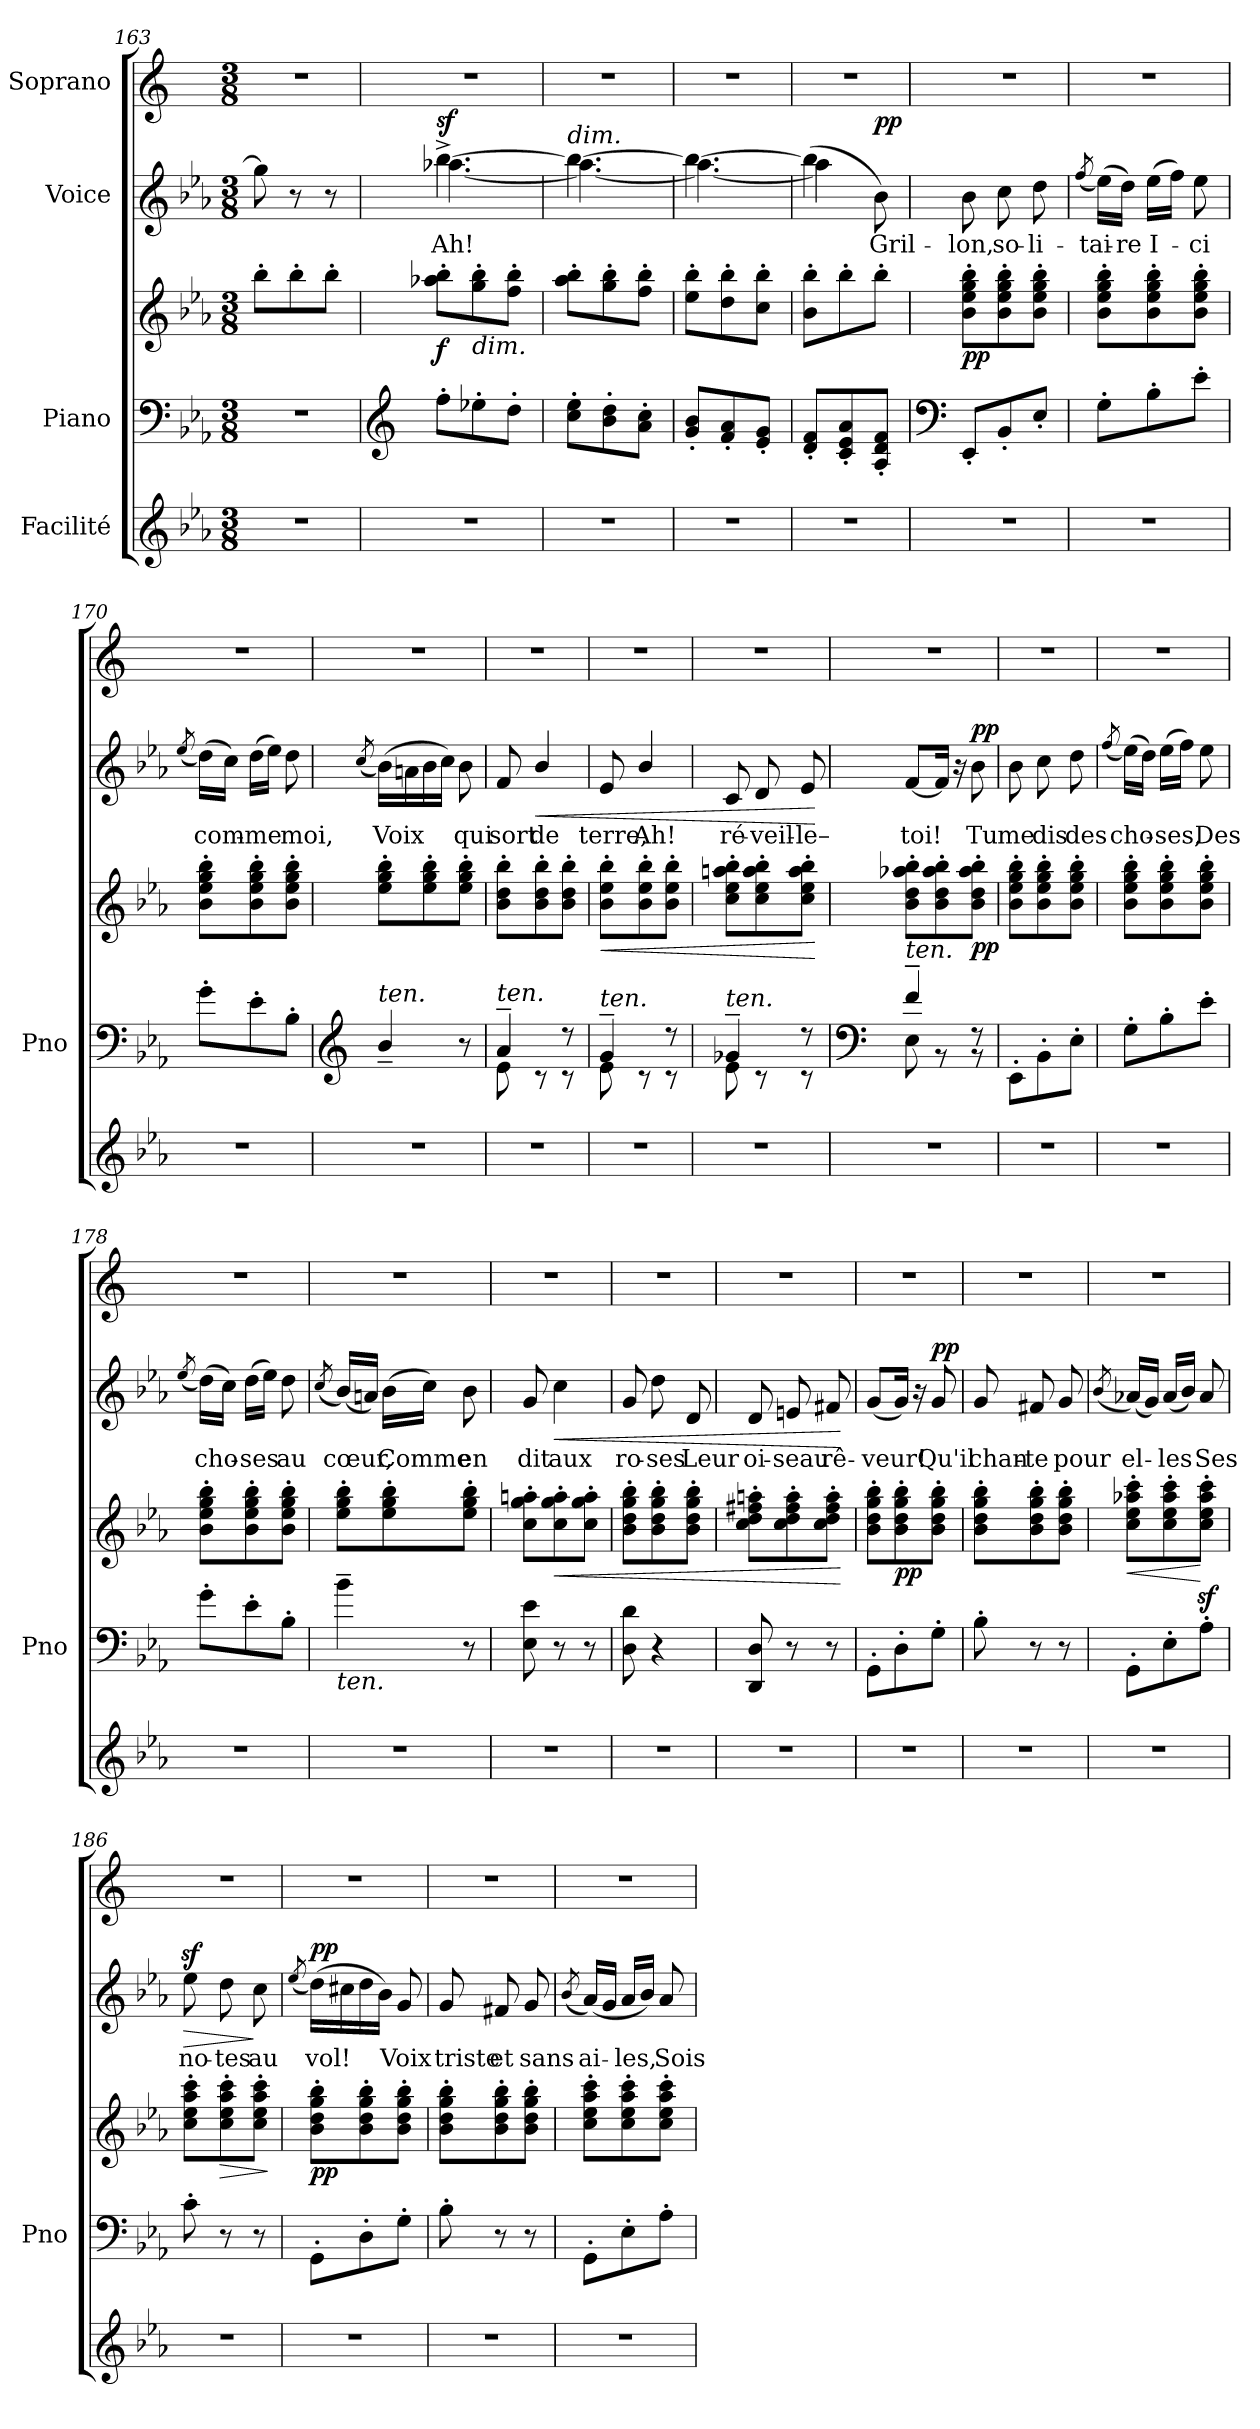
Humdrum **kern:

**kern	**kern	**kern	**dynam	**kern	**text	**dynam	**kern
*part4	*part3	*part3	*part3	*part2	*part2	*part2	*part1
*staff5	*staff4	*staff3	*staff3/4	*staff2	*staff2	*staff2	*staff1
*I"Facilité	*I"Piano	*	*	*I"Voice	*	*	*I"Soprano
*	*I'Pno	*	*	*	*	*	*
!!LO:PB:g=z
*clefG2	*clefF4	*clefG2	*	*clefG2	*	*	*clefG2
*k[b-e-a-]	*k[b-e-a-]	*k[b-e-a-]	*	*k[b-e-a-]	*	*	*k[]
*M3/8	*M3/8	*M3/8	*	*M3/8	*	*	*M3/8
=163	=163	=163	=163	=163	=163	=163	=163
4.r	4.r	8bb-'\L	.	8gg\]	.	.	4.r
.	.	8bb-'\	.	8r	.	.	.
.	.	8bb-'\J	.	8r	.	.	.
=164	=164	=164	=164	=164	=164	=164	=164
*	*clefG2	*	*	*	*	*	*
!	!	!	!LO:DY:b	!	!LO:LY:b	!LO:DY:a	!
*	*	*	*	*^	*	*	*
4.r	8ff'\L	8aa-X\' 8bb-\'L	f	[4.bb-^\	[4.aa-X\	Ah!	sf	4.r
!	!	!LO:TX:b:i:t=dim.	!	!	!	!	!	!
.	8ee-X'\	8gg\' 8bb-\'	.	.	.	.	.	.
.	8dd'\J	8ff\' 8bb-\'J	.	.	.	.	.	.
=165	=165	=165	=165	=165	=165	=165	=165	=165
!	!	!	!	!LO:TX:a:i:t=dim.	!	!	!	!
4.r	8cc\' 8ee-\'L	8aa-\' 8bb-\'L	.	4.bb-\_	4.aa-\_	.	.	4.r
.	8b-\' 8dd\'	8gg\' 8bb-\'	.	.	.	.	.	.
.	8a-\' 8cc\'J	8ff\' 8bb-\'J	.	.	.	.	.	.
=166	=166	=166	=166	=166	=166	=166	=166	=166
4.r	8g/' 8b-/'L	8ee-\' 8bb-\'L	.	4.bb-\_	4.aa-\_	.	.	4.r
.	8f/' 8a-/'	8dd\' 8bb-\'	.	.	.	.	.	.
.	8e-/' 8g/'J	8cc\' 8bb-\'J	.	.	.	.	.	.
=167	=167	=167	=167	=167	=167	=167	=167	=167
4.r	8d/' 8f/'L	8b-\' 8bb-\'L	.	(>4bb-\]	4aa-\]	.	.	4.r
.	8c/' 8e-/' 8a-/'	8bb-'\	.	.	.	.	.	.
!	!	!	!	!	!	!LO:LY:b	!LO:DY:a	!
.	8A-/' 8d/' 8f/'J	8bb-'\J	.	8b-\)	8ryy	Gril-	pp	.
*	*	*	*	*v	*v	*	*	*
=168	=168	=168	=168	=168	=168	=168	=168
*	*clefF4	*	*	*	*	*	*
*	*	*	*	*^	*	*	*
!	!	!	!LO:DY:b	!	!	!LO:LY:b	!	!
*	*	*	*	*v	*v	*	*	*
4.r	8EE-'/L	8b-\' 8ee-\' 8gg\' 8bb-\'L	pp	8b-\	-lon,	.	4.r
!	!	!	!	!	!LO:LY:b	!	!
.	8BB-'/	8b-\' 8ee-\' 8gg\' 8bb-\'	.	8cc\	so-	.	.
!	!	!	!	!	!LO:LY:b	!	!
.	8E-'/J	8b-\' 8ee-\' 8gg\' 8bb-\'J	.	8dd\	-li-	.	.
=169	=169	=169	=169	=169	=169	=169	=169
.	.	.	.	(<8qff/	.	.	.
!	!	!	!	!	!LO:LY:b	!	!
4.r	8G'\L	8b-\' 8ee-\' 8gg\' 8bb-\'L	.	(>16ee-\LL)	-tai-	.	4.r
!	!	!	!	!	!LO:LY:b	!	!
.	.	.	.	16dd\JJ)	-re	.	.
!	!	!	!	!	!LO:LY:b	!	!
.	8B-'\	8b-\' 8ee-\' 8gg\' 8bb-\'	.	(>16ee-\LL	I-	.	.
.	.	.	.	16ff\JJ)	.	.	.
!	!	!	!	!	!LO:LY:b	!	!
.	8e-'\J	8b-\' 8ee-\' 8gg\' 8bb-\'J	.	8ee-\	-ci	.	.
=170	=170	=170	=170	=170	=170	=170	=170
.	.	.	.	(<8qee-/	.	.	.
!	!	!	!	!	!LO:LY:b	!	!
4.r	8g'\L	8b-\' 8ee-\' 8gg\' 8bb-\'L	.	(>16dd\LL)	com-	.	4.r
.	.	.	.	16cc\JJ)	.	.	.
!	!	!	!	!	!LO:LY:b	!	!
.	8e-'\	8b-\' 8ee-\' 8gg\' 8bb-\'	.	(>16dd\LL	-me	.	.
.	.	.	.	16ee-\JJ)	.	.	.
!	!	!	!	!	!LO:LY:b	!	!
.	8B-'\J	8b-\' 8ee-\' 8gg\' 8bb-\'J	.	8dd\	moi,	.	.
!!LO:LB:g=z
=171	=171	=171	=171	=171	=171	=171	=171
*	*clefG2	*	*	*	*	*	*
.	.	.	.	(<8qcc/	.	.	.
!	!LO:TX:a:i:t=ten.	!	!	!	!	!	!
!	!	!	!	!	!LO:LY:b	!	!
4.r	4b-~/	8ee-\' 8gg\' 8bb-\'L	.	(>16b-\LL)	Voix	.	4.r
.	.	.	.	16an\	.	.	.
.	.	8ee-\' 8gg\' 8bb-\'	.	16b-\	.	.	.
.	.	.	.	16cc\JJ)	.	.	.
!	!	!	!	!	!LO:LY:b	!	!
.	8r	8ee-\' 8gg\' 8bb-\'J	.	8b-\	qui	.	.
=172	=172	=172	=172	=172	=172	=172	=172
*	*^	*	*	*	*	*	*
!	!LO:TX:a:i:t=ten.	!	!	!	!	!	!	!
!	!	!	!	!	!	!LO:LY:b	!	!
4.r	4a-~/	8e-\	8b-\' 8dd\' 8bb-\'L	.	8f/	sort	.	4.r
!	!	!	!	!	!	!LO:LY:b	!LO:HP:b	!
.	.	8r	8b-\' 8dd\' 8bb-\'	.	4b-/	de	<	.
.	8r	8r	8b-\' 8dd\' 8bb-\'J	.	.	.	.	.
=173	=173	=173	=173	=173	=173	=173	=173	=173
!	!LO:TX:a:i:t=ten.	!	!	!	!	!	!	!
!	!	!	!	!LO:HP:b	!	!LO:LY:b	!	!
4.r	4g~/	8e-\	8b-\' 8ee-\' 8bb-\'L	<	8e-/	terre,	.	4.r
!	!	!	!	!	!	!LO:LY:b	!	!
.	.	8r	8b-\' 8ee-\' 8bb-\'	.	4b-/	Ah!	.	.
.	8r	8r	8b-\' 8ee-\' 8bb-\'J	.	.	.	.	.
=174	=174	=174	=174	=174	=174	=174	=174	=174
!	!LO:TX:a:i:t=ten.	!	!	!	!	!	!	!
!	!	!	!	!	!	!LO:LY:b	!	!
4.r	4g-X~/	8e-\	8cc\' 8ee-\' 8aan\' 8bb-\'L	.	8c/	ré-	.	4.r
!	!	!	!	!	!	!LO:LY:b	!	!
.	.	8r	8cc\' 8ee-\' 8aa\' 8bb-\'	.	8d/	-veil-	.	.
!	!	!	!	!	!	!LO:LY:b	!	!
.	8r	8r	8cc\' 8ee-\' 8aa\' 8bb-\'J	.	8e-/	-le–	.	.
*	*v	*v	*	*	*	*	*	*
.	.	.	[	.	.	[	.
=175	=175	=175	=175	=175	=175	=175	=175
*	*clefF4	*	*	*	*	*	*
*	*^	*	*	*	*	*	*
!	!LO:TX:a:i:t=ten.	!	!	!	!	!	!	!
!	!	!	!	!	!	!LO:LY:b	!	!
4.r	4f~/	8E-\	8b-\' 8dd\' 8aa-X\' 8bb-\'L	.	[8f/L	toi!	.	4.r
.	.	8r	8b-\' 8dd\' 8aa-\' 8bb-\'	.	16f/Jk]	.	.	.
.	.	.	.	.	16r	.	.	.
!	!	!	!	!LO:DY:b	!	!LO:LY:b	!LO:DY:a	!
.	8r	8r	8b-\' 8dd\' 8aa-\' 8bb-\'J	pp	8b-\	Tu	pp	.
=176	=176	=176	=176	=176	=176	=176	=176	=176
!	!	!	!	!	!	!LO:LY:b	!	!
*	*v	*v	*	*	*	*	*	*
4.r	8EE-'\L	8b-\' 8ee-\' 8gg\' 8bb-\'L	.	8b-\	me	.	4.r
!	!	!	!	!	!LO:LY:b	!	!
.	8BB-'\	8b-\' 8ee-\' 8gg\' 8bb-\'	.	8cc\	dis	.	.
!	!	!	!	!	!LO:LY:b	!	!
.	8E-'\J	8b-\' 8ee-\' 8gg\' 8bb-\'J	.	8dd\	des	.	.
=177	=177	=177	=177	=177	=177	=177	=177
.	.	.	.	(<8qff/	.	.	.
!	!	!	!	!	!LO:LY:b	!	!
4.r	8G'\L	8b-\' 8ee-\' 8gg\' 8bb-\'L	.	(>16ee-\LL)	cho-	.	4.r
.	.	.	.	16dd\JJ)	.	.	.
!	!	!	!	!	!LO:LY:b	!	!
.	8B-'\	8b-\' 8ee-\' 8gg\' 8bb-\'	.	(>16ee-\LL	-ses,	.	.
.	.	.	.	16ff\JJ)	.	.	.
!	!	!	!	!	!LO:LY:b	!	!
.	8e-'\J	8b-\' 8ee-\' 8gg\' 8bb-\'J	.	8ee-\	Des	.	.
!!LO:LB:g=z
=178	=178	=178	=178	=178	=178	=178	=178
.	.	.	.	(<8qee-/	.	.	.
!	!	!	!	!	!LO:LY:b	!	!
4.r	8g'\L	8b-\' 8ee-\' 8gg\' 8bb-\'L	.	(>16dd\LL)	cho-	.	4.r
.	.	.	.	16cc\JJ)	.	.	.
!	!	!	!	!	!LO:LY:b	!	!
.	8e-'\	8b-\' 8ee-\' 8gg\' 8bb-\'	.	(>16dd\LL	-ses	.	.
.	.	.	.	16ee-\JJ)	.	.	.
!	!	!	!	!	!LO:LY:b	!	!
.	8B-'\J	8b-\' 8ee-\' 8gg\' 8bb-\'J	.	8dd\	au	.	.
=179	=179	=179	=179	=179	=179	=179	=179
.	.	.	.	(<8qcc/	.	.	.
!	!LO:TX:b:i:t=ten.	!	!	!	!	!	!
!	!	!	!	!	!LO:LY:b	!	!
4.r	4b-~\	8ee-\' 8gg\' 8bb-\'L	.	(<16b-/LL)	cœur,	.	4.r
.	.	.	.	16an/JJ)	.	.	.
!	!	!	!	!	!LO:LY:b	!	!
.	.	8ee-\' 8gg\' 8bb-\'	.	(>16b-\LL	Comme	.	.
.	.	.	.	16cc\JJ)	.	.	.
!	!	!	!	!	!LO:LY:b	!	!
.	8r	8ee-\' 8gg\' 8bb-\'J	.	8b-\	en	.	.
=180	=180	=180	=180	=180	=180	=180	=180
!	!	!	!	!	!LO:LY:b	!	!
4.r	8E-\ 8e-\	8cc\' 8gg\' 8aan\'L	.	8g/	dit	.	4.r
!	!	!	!LO:HP:b	!	!LO:LY:b	!LO:HP:b	!
.	8r	8cc\' 8gg\' 8aa\'	<	4cc\	aux	<	.
.	8r	8cc\' 8gg\' 8aa\'J	.	.	.	.	.
=181	=181	=181	=181	=181	=181	=181	=181
!	!	!	!	!	!LO:LY:b	!	!
4.r	8D\ 8d\	8b-\' 8dd\' 8gg\' 8bb-\'L	.	8g/	ro-	.	4.r
!	!	!	!	!	!LO:LY:b	!	!
.	4r	8b-\' 8dd\' 8gg\' 8bb-\'	.	8dd\	-ses	.	.
!	!	!	!	!	!LO:LY:b	!	!
.	.	8b-\' 8dd\' 8gg\' 8bb-\'J	.	8d/	Leur	.	.
=182	=182	=182	=182	=182	=182	=182	=182
!	!	!	!	!	!LO:LY:b	!	!
4.r	8DD/ 8D/	8cc\' 8dd\' 8ff#X\' 8aan\'L	.	8d/	oi-	.	4.r
!	!	!	!	!	!LO:LY:b	!	!
.	8r	8cc\' 8dd\' 8ff#\' 8aa\'	.	8en/	-seau	.	.
!	!	!	!	!	!LO:LY:b	!	!
.	8r	8cc\' 8dd\' 8ff#\' 8aa\'J	.	8f#X/	rê-	.	.
.	.	.	[	.	.	[	.
=183	=183	=183	=183	=183	=183	=183	=183
!	!	!	!	!	!LO:LY:b	!	!
4.r	8GG'\L	8b-\' 8dd\' 8gg\' 8bb-\'L	.	(<8g/L	-veur!	.	4.r
!	!	!	!LO:DY:b	!	!	!	!
.	8D'\	8b-\' 8dd\' 8gg\' 8bb-\'	pp	16g/Jk)	.	.	.
.	.	.	.	16r	.	.	.
!	!	!	!	!	!LO:LY:b	!LO:DY:a	!
.	8G'\J	8b-\' 8dd\' 8gg\' 8bb-\'J	.	8g/	Qu'il	pp	.
=184	=184	=184	=184	=184	=184	=184	=184
!	!	!	!	!	!LO:LY:b	!	!
4.r	8B-'\	8b-\' 8dd\' 8gg\' 8bb-\'L	.	8g/	chan-	.	4.r
!	!	!	!	!	!LO:LY:b	!	!
.	8r	8b-\' 8dd\' 8gg\' 8bb-\'	.	8f#X/	-te	.	.
!	!	!	!	!	!LO:LY:b	!	!
.	8r	8b-\' 8dd\' 8gg\' 8bb-\'J	.	8g/	pour	.	.
!!LO:LB:g=z
=185	=185	=185	=185	=185	=185	=185	=185
.	.	.	.	(<8qb-/	.	.	.
!	!	!	!LO:HP:b	!	!LO:LY:b	!	!
4.r	8GG'\L	8cc\' 8ee-\' 8aa-X\' 8ccc\'L	<	(<16a-X/LL)	el-	.	4.r
.	.	.	.	16g/JJ)	.	.	.
!	!	!	!	!	!LO:LY:b	!	!
.	8E-'\	8cc\' 8ee-\' 8aa-\' 8ccc\'	.	(<16a-/LL	-les	.	.
.	.	.	.	16b-/JJ)	.	.	.
!	!	!	!LO:DY:n=1:b	!	!LO:LY:b	!	!
.	8A-'\J	8cc\z<' 8ee-\z<' 8aa-\z<' 8ccc\z<'J	[ other-dynamics	8a-/	Ses	.	.
=186	=186	=186	=186	=186	=186	=186	=186
!	!	!	!	!	!LO:LY:b	!LO:HP:b	!
!	!	!	!	!	!	!LO:DY:n=1:a	!
4.r	8c'\	8cc\' 8ee-\' 8aa-\' 8ccc\'L	.	8ee-z>\	no-	> other-dynamics	4.r
!	!	!	!LO:HP:b	!	!LO:LY:b	!	!
.	8r	8cc\' 8ee-\' 8aa-\' 8ccc\'	>	8dd\	-tes	.	.
!	!	!	!	!	!LO:LY:b	!	!
.	8r	8cc\' 8ee-\' 8aa-\' 8ccc\'J	.	8cc\	au	]	.
.	.	.	]	.	.	.	.
=187	=187	=187	=187	=187	=187	=187	=187
.	.	.	.	(<8qee-/	.	.	.
!	!	!	!LO:DY:b	!	!LO:LY:b	!LO:DY:a	!
4.r	8GG'\L	8b-\' 8dd\' 8gg\' 8bb-\'L	pp	(>16dd\LL)	vol!	pp	4.r
.	.	.	.	16cc#X\	.	.	.
.	8D'\	8b-\' 8dd\' 8gg\' 8bb-\'	.	16dd\	.	.	.
.	.	.	.	16b-\JJ)	.	.	.
!	!	!	!	!	!LO:LY:b	!	!
.	8G'\J	8b-\' 8dd\' 8gg\' 8bb-\'J	.	8g/	Voix	.	.
=188	=188	=188	=188	=188	=188	=188	=188
!	!	!	!	!	!LO:LY:b	!	!
4.r	8B-'\	8b-\' 8dd\' 8gg\' 8bb-\'L	.	8g/	triste	.	4.r
!	!	!	!	!	!LO:LY:b	!	!
.	8r	8b-\' 8dd\' 8gg\' 8bb-\'	.	8f#X/	et	.	.
!	!	!	!	!	!LO:LY:b	!	!
.	8r	8b-\' 8dd\' 8gg\' 8bb-\'J	.	8g/	sans	.	.
=189	=189	=189	=189	=189	=189	=189	=189
.	.	.	.	(<8qb-/	.	.	.
!	!	!	!	!	!LO:LY:b	!	!
4.r	8GG'\L	8cc\' 8ee-\' 8aa-\' 8ccc\'L	.	(<16a-/LL)	ai-	.	4.r
.	.	.	.	16g/JJ	.	.	.
!	!	!	!	!	!LO:LY:b	!	!
.	8E-'\	8cc\' 8ee-\' 8aa-\' 8ccc\'	.	16a-/LL	-les,	.	.
.	.	.	.	16b-/JJ)	.	.	.
!	!	!	!	!	!LO:LY:b	!	!
.	8A-'\J	8cc\' 8ee-\' 8aa-\' 8ccc\'J	.	8a-/	Sois	.	.
=	=	=	=	=	=	=	=
*-	*-	*-	*-	*-	*-	*-	*-
